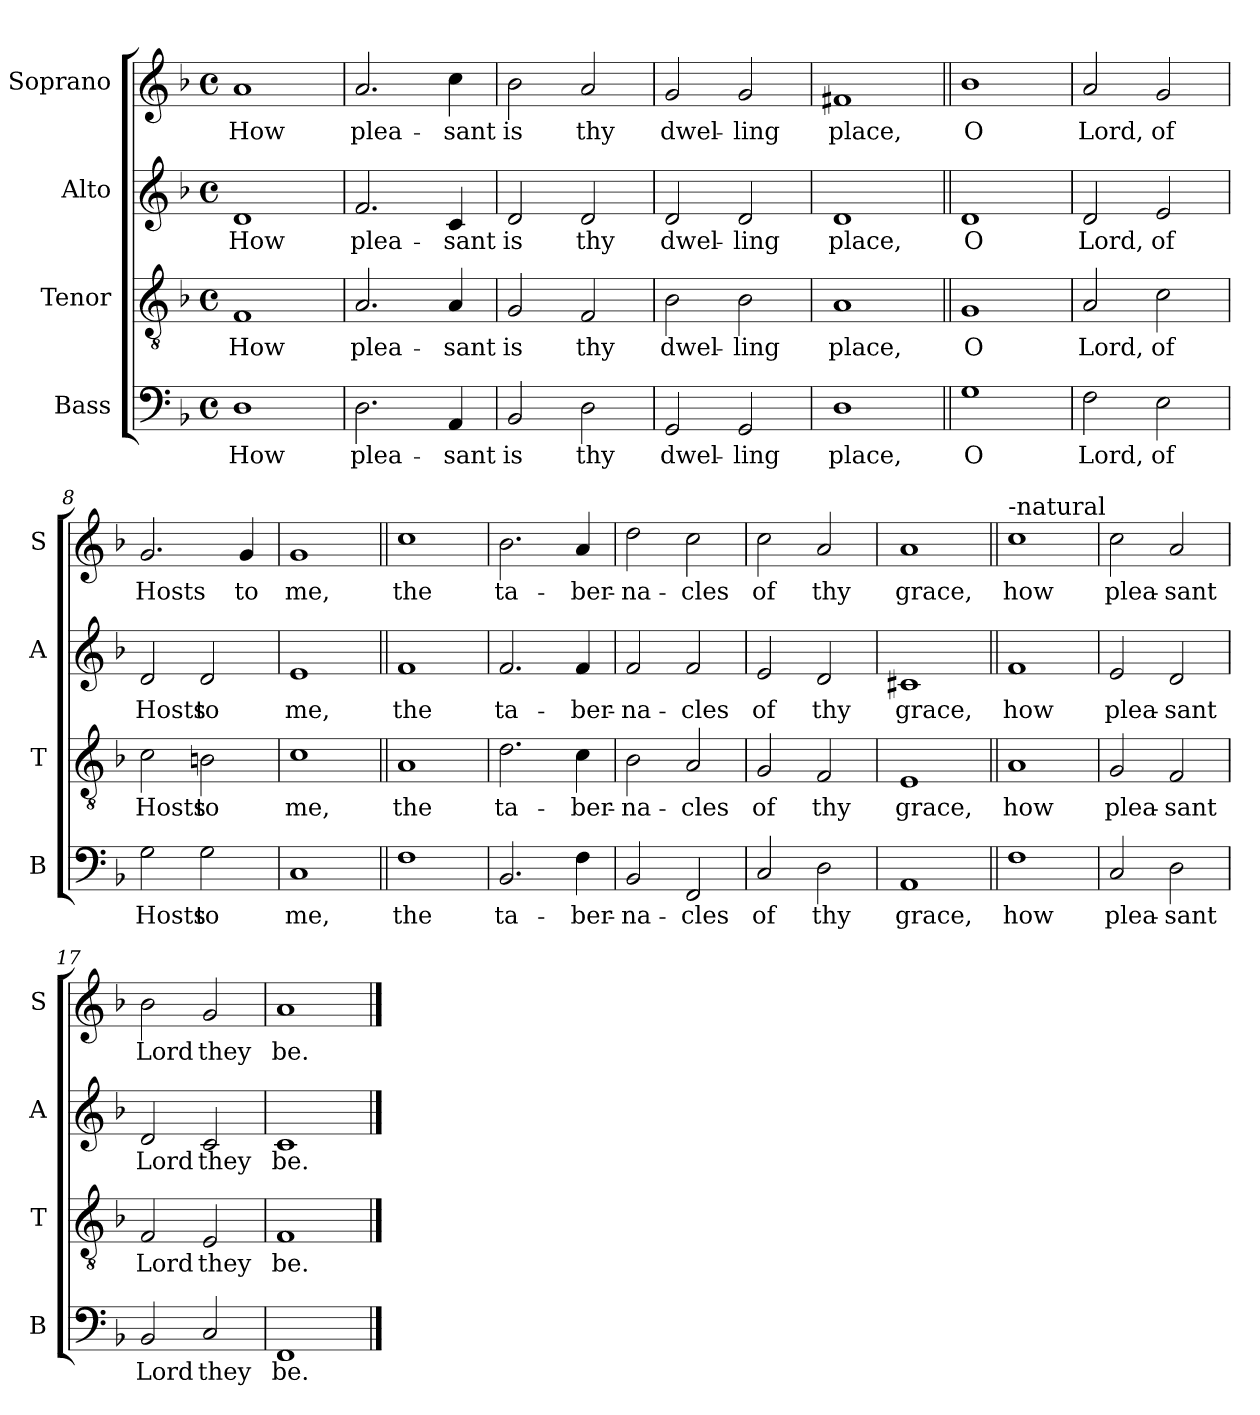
**kern	**text	**kern	**text	**kern	**text	**kern	**text
*part4	*part4	*part3	*part3	*part2	*part2	*part1	*part1
*staff4	*staff4	*staff3	*staff3	*staff2	*staff2	*staff1	*staff1
*I"Bass	*	*I"Tenor	*	*I"Alto	*	*I"Soprano	*
*I'B	*	*I'T	*	*I'A	*	*I'S	*
*clefF4	*	*clefGv2	*	*clefG2	*	*clefG2	*
*k[b-]	*	*k[b-]	*	*k[b-]	*	*k[b-]	*
*F:	*	*F:	*	*F:	*	*F:	*
*M4/4	*	*M4/4	*	*M4/4	*	*M4/4	*
*met(c)	*	*met(c)	*	*met(c)	*	*met(c)	*
=1	=1	=1	=1	=1	=1	=1	=1
!	!LO:LY:b	!	!LO:LY:b	!	!LO:LY:b	!	!LO:LY:b
1D	How	1F	How	1d	How	1a	How
=2	=2	=2	=2	=2	=2	=2	=2
!	!LO:LY:b	!	!LO:LY:b	!	!LO:LY:b	!	!LO:LY:b
2.D\	plea-	2.A/	plea-	2.f/	plea-	2.a/	plea-
!	!LO:LY:b	!	!LO:LY:b	!	!LO:LY:b	!	!LO:LY:b
4AA/	-sant	4A/	-sant	4c/	-sant	4cc\	-sant
=3	=3	=3	=3	=3	=3	=3	=3
!	!LO:LY:b	!	!LO:LY:b	!	!LO:LY:b	!	!LO:LY:b
2BB-/	is	2G/	is	2d/	is	2b-\	is
!	!LO:LY:b	!	!LO:LY:b	!	!LO:LY:b	!	!LO:LY:b
2D\	thy	2F/	thy	2d/	thy	2a/	thy
=4	=4	=4	=4	=4	=4	=4	=4
!	!LO:LY:b	!	!LO:LY:b	!	!LO:LY:b	!	!LO:LY:b
2GG/	dwel-	2B-\	dwel-	2d/	dwel-	2g/	dwel-
!	!LO:LY:b	!	!LO:LY:b	!	!LO:LY:b	!	!LO:LY:b
2GG/	-ling	2B-\	-ling	2d/	-ling	2g/	-ling
=5	=5	=5	=5	=5	=5	=5	=5
!	!LO:LY:b	!	!LO:LY:b	!	!LO:LY:b	!	!LO:LY:b
1D	place,	1A	place,	1d	place,	1f#X	place,
=6||	=6||	=6||	=6||	=6||	=6||	=6||	=6||
!	!LO:LY:b	!	!LO:LY:b	!	!LO:LY:b	!	!LO:LY:b
1G	O	1G	O	1d	O	1b-	O
!!LO:LB:g=z
=7	=7	=7	=7	=7	=7	=7	=7
!	!LO:LY:b	!	!LO:LY:b	!	!LO:LY:b	!	!LO:LY:b
2F\	Lord,	2A/	Lord,	2d/	Lord,	2a/	Lord,
!	!LO:LY:b	!	!LO:LY:b	!	!LO:LY:b	!	!LO:LY:b
2E\	of	2c\	of	2e/	of	2g/	of
=8	=8	=8	=8	=8	=8	=8	=8
!	!LO:LY:b	!	!LO:LY:b	!	!LO:LY:b	!	!LO:LY:b
2G\	Hosts	2c\	Hosts	2d/	Hosts	2.g/	Hosts
!	!LO:LY:b	!	!LO:LY:b	!	!LO:LY:b	!	!
2G\	to	2Bn\	to	2d/	to	.	.
!	!	!	!	!	!	!	!LO:LY:b
.	.	.	.	.	.	4g/	to
=9	=9	=9	=9	=9	=9	=9	=9
!	!LO:LY:b	!	!LO:LY:b	!	!LO:LY:b	!	!LO:LY:b
1C	me,	1c	me,	1e	me,	1g	me,
=10||	=10||	=10||	=10||	=10||	=10||	=10||	=10||
!	!LO:LY:b	!	!LO:LY:b	!	!LO:LY:b	!	!LO:LY:b
1F	the	1A	the	1f	the	1cc	the
=11	=11	=11	=11	=11	=11	=11	=11
!	!LO:LY:b	!	!LO:LY:b	!	!LO:LY:b	!	!LO:LY:b
2.BB-/	ta-	2.d\	ta-	2.f/	ta-	2.b-\	ta-
!	!LO:LY:b	!	!LO:LY:b	!	!LO:LY:b	!	!LO:LY:b
4F\	-ber-	4c\	-ber-	4f/	-ber-	4a/	-ber-
=12	=12	=12	=12	=12	=12	=12	=12
!	!LO:LY:b	!	!LO:LY:b	!	!LO:LY:b	!	!LO:LY:b
2BB-/	-na-	2B-\	-na-	2f/	-na-	2dd\	-na-
!	!LO:LY:b	!	!LO:LY:b	!	!LO:LY:b	!	!LO:LY:b
2FF/	-cles	2A/	-cles	2f/	-cles	2cc\	-cles
!!LO:LB:g=z
=13	=13	=13	=13	=13	=13	=13	=13
!	!LO:LY:b	!	!LO:LY:b	!	!LO:LY:b	!	!LO:LY:b
2C/	of	2G/	of	2e/	of	2cc\	of
!	!LO:LY:b	!	!LO:LY:b	!	!LO:LY:b	!	!LO:LY:b
2D\	thy	2F/	thy	2d/	thy	2a/	thy
=14	=14	=14	=14	=14	=14	=14	=14
!	!LO:LY:b	!	!LO:LY:b	!	!LO:LY:b	!	!LO:LY:b
1AA	grace,	1E	grace,	1c#X	grace,	1a	grace,
=15||	=15||	=15||	=15||	=15||	=15||	=15||	=15||
!	!	!	!	!	!	!LO:TX:a:t=-natural	!
!	!LO:LY:b	!	!LO:LY:b	!	!LO:LY:b	!	!LO:LY:b
1F	how	1A	how	1f	how	1cc	how
=16	=16	=16	=16	=16	=16	=16	=16
!	!LO:LY:b	!	!LO:LY:b	!	!LO:LY:b	!	!LO:LY:b
2C/	plea-	2G/	plea-	2e/	plea-	2cc\	plea-
!	!LO:LY:b	!	!LO:LY:b	!	!LO:LY:b	!	!LO:LY:b
2D\	-sant	2F/	-sant	2d/	-sant	2a/	-sant
=17	=17	=17	=17	=17	=17	=17	=17
!	!LO:LY:b	!	!LO:LY:b	!	!LO:LY:b	!	!LO:LY:b
2BB-/	Lord	2F/	Lord	2d/	Lord	2b-\	Lord
!	!LO:LY:b	!	!LO:LY:b	!	!LO:LY:b	!	!LO:LY:b
2C/	they	2E/	they	2c/	they	2g/	they
=18	=18	=18	=18	=18	=18	=18	=18
!	!LO:LY:b	!	!LO:LY:b	!	!LO:LY:b	!	!LO:LY:b
1FF	be.	1F	be.	1c	be.	1a	be.
==	==	==	==	==	==	==	==
*-	*-	*-	*-	*-	*-	*-	*-
